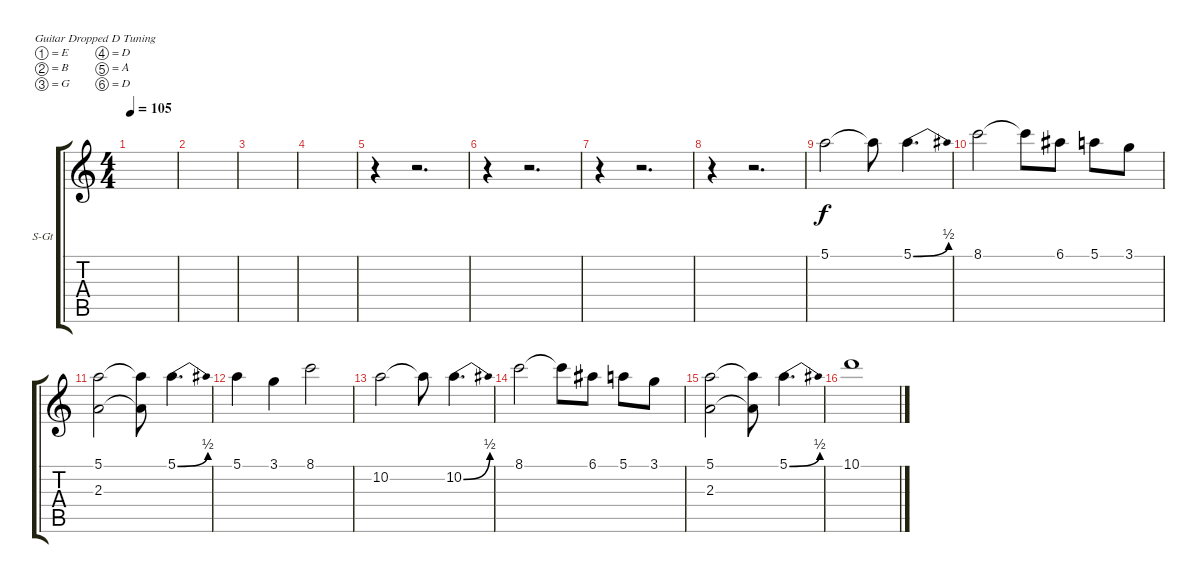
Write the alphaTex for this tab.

\bracketExtendMode groupsimilarinstruments
\firstSystemTrackNameOrientation horizontal
\otherSystemsTrackNameOrientation horizontal
\track ("Keyboard (Christian)" "S-Gt") {instrument lead2sawtooth}
\staff {score tabs}
\tuning (E4 B3 G3 D3 A2 D2)
\displaytranspose 12
\ts (4 4)
\tempo 105
\clef g2
\ks c
|
|
|
|
r.4 r.2{d} |
r.4 r.2{d} |
r.4 r.2{d} |
r.4 r.2{d} |
5.1.2 5.1{t}.8 5.1{be (bend 0 0 60 2)}.4{d} |
8.1.2 8.1{t}.8 6.1.8 5.1.8 3.1.8 |
(5.1 2.3).2 (5.1{t} 2.3{t}).8 5.1{be (bend 0 0 60 2)}.4{d} |
5.1.4 3.1.4 8.1.2 |
10.2.2 10.2{t}.8 10.2{be (bend 0 0 60 2)}.4{d} |
8.1.2 8.1{t}.8 6.1.8 5.1.8 3.1.8 |
(5.1 2.3).2 (5.1{t} 2.3{t}).8 5.1{be (bend 0 0 60 2)}.4{d} |
10.1.1
